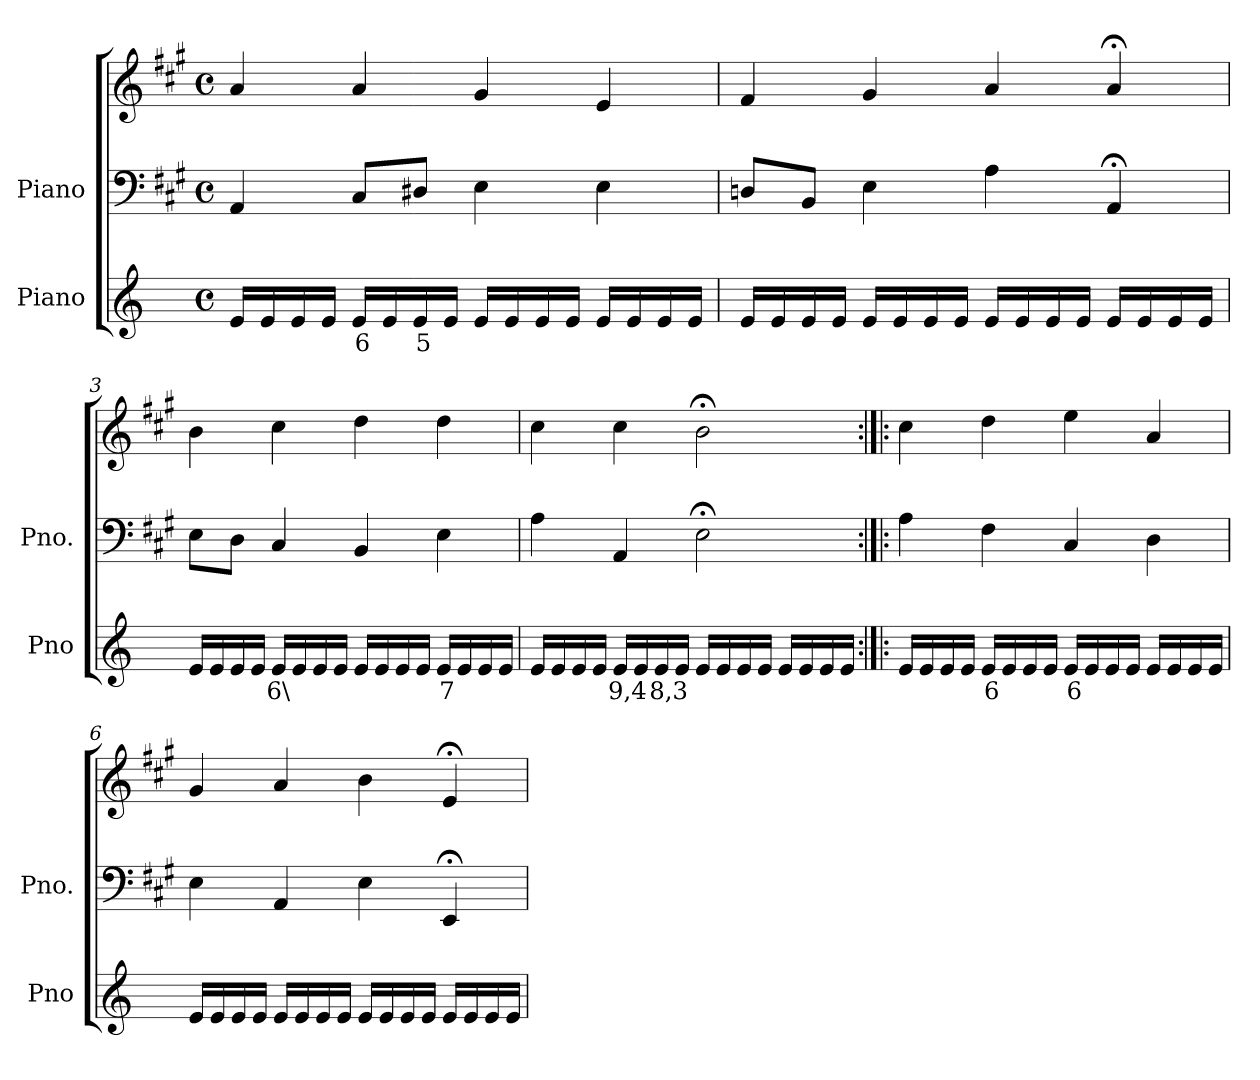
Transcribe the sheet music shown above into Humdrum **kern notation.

**kern	**text	**kern	**kern
*part2	*part2	*part1	*part1
*staff3	*staff3	*staff2	*staff1
*I"Piano	*	*I"Piano	*
*I'Pno	*	*I'Pno.	*
*clefG2	*	*clefF4	*clefG2
*k[]	*	*k[f#c#g#]	*k[f#c#g#]
*M4/4	*	*M4/4	*M4/4
*met(c)	*	*met(c)	*met(c)
=1	=1	=1	=1
16e/LL	.	4AA/	4a/
16e/	.	.	.
16e/	.	.	.
16e/JJ	.	.	.
!	!LO:LY:b	!	!
16e/LL	6	8C#/L	4a/
16e/	.	.	.
!	!LO:LY:b	!	!
16e/	5	8D#X/J	.
16e/JJ	.	.	.
16e/LL	.	4E\	4g#/
16e/	.	.	.
16e/	.	.	.
16e/JJ	.	.	.
16e/LL	.	4E\	4e/
16e/	.	.	.
16e/	.	.	.
16e/JJ	.	.	.
=2	=2	=2	=2
16e/LL	.	8Dn/L	4f#/
16e/	.	.	.
16e/	.	8BB/J	.
16e/JJ	.	.	.
16e/LL	.	4E\	4g#/
16e/	.	.	.
16e/	.	.	.
16e/JJ	.	.	.
16e/LL	.	4A\	4a/
16e/	.	.	.
16e/	.	.	.
16e/JJ	.	.	.
16e/LL	.	4AA;</	4a;</
16e/	.	.	.
16e/	.	.	.
16e/JJ	.	.	.
=3	=3	=3	=3
16e/LL	.	8E\L	4b\
16e/	.	.	.
!	!LO:LY:b	!	!
16e/	_	8D\J	.
16e/JJ	.	.	.
!	!LO:LY:b	!	!
16e/LL	6\	4C#/	4cc#\
16e/	.	.	.
16e/	.	.	.
16e/JJ	.	.	.
16e/LL	.	4BB/	4dd\
16e/	.	.	.
16e/	.	.	.
16e/JJ	.	.	.
!	!LO:LY:b	!	!
16e/LL	7	4E\	4dd\
16e/	.	.	.
16e/	.	.	.
16e/JJ	.	.	.
=4	=4	=4	=4
16e/LL	.	4A\	4cc#\
16e/	.	.	.
16e/	.	.	.
16e/JJ	.	.	.
!	!LO:LY:b	!	!
16e/LL	9,4	4AA/	4cc#\
16e/	.	.	.
!	!LO:LY:b	!	!
16e/	8,3	.	.
16e/JJ	.	.	.
16e/LL	.	2E;<\	2b;<\
16e/	.	.	.
16e/	.	.	.
16e/JJ	.	.	.
16e/LL	.	.	.
16e/	.	.	.
16e/	.	.	.
16e/JJ	.	.	.
=5:|!|:	=5:|!|:	=5:|!|:	=5:|!|:
16e/LL	.	4A\	4cc#\
16e/	.	.	.
16e/	.	.	.
16e/JJ	.	.	.
!	!LO:LY:b	!	!
16e/LL	6	4F#\	4dd\
16e/	.	.	.
16e/	.	.	.
16e/JJ	.	.	.
!	!LO:LY:b	!	!
16e/LL	6	4C#/	4ee\
16e/	.	.	.
16e/	.	.	.
16e/JJ	.	.	.
16e/LL	.	4D\	4a/
16e/	.	.	.
16e/	.	.	.
16e/JJ	.	.	.
=6	=6	=6	=6
16e/LL	.	4E\	4g#/
16e/	.	.	.
16e/	.	.	.
16e/JJ	.	.	.
16e/LL	.	4AA/	4a/
16e/	.	.	.
16e/	.	.	.
16e/JJ	.	.	.
16e/LL	.	4E\	4b\
16e/	.	.	.
16e/	.	.	.
16e/JJ	.	.	.
16e/LL	.	4EE;</	4e;</
16e/	.	.	.
16e/	.	.	.
16e/JJ	.	.	.
=	=	=	=
*-	*-	*-	*-
